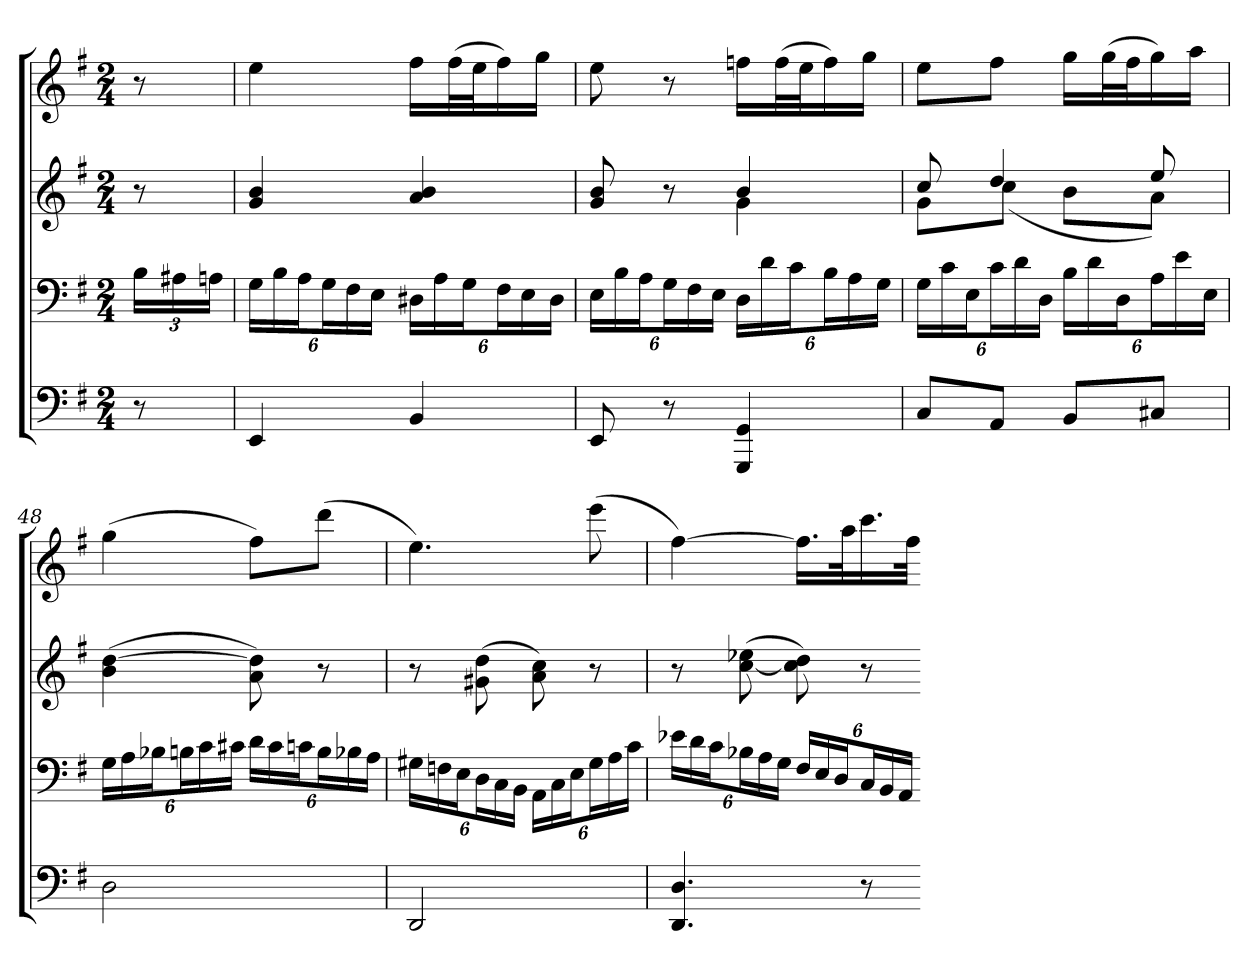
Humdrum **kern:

**kern	**kern	**kern	**kern
*part4	*part3	*part2	*part1
*staff4	*staff3	*staff2	*staff1
*clefF4	*clefF4	*clefG2	*clefG2
*k[f#]	*k[f#]	*k[f#]	*k[f#]
*G:	*G:	*G:	*G:
*M2/4	*M2/4	*M2/4	*M2/4
=	=	=	=
8r	24BLL	8r	8r
.	24A#X	.	.
.	24AnJJ	.	.
=45	=45	=45	=45
4EE	24GLL	4g 4b	4ee
.	24B	.	.
.	24AJ	.	.
.	24GL	.	.
.	24F#	.	.
.	24EJJ	.	.
4BB	24D#XLL	4a 4b	16ff#LL
.	24A	.	.
.	.	.	(32ff#L
.	24GJ	.	.
.	.	.	32eeJ
.	24F#L	.	16ff#)
.	24E	.	.
.	.	.	16ggJJ
.	24D#JJ	.	.
=46	=46	=46	=46
*	*	*^	*
8EE	24ELL	8g 8b	4ryy	8ee
.	24B	.	.	.
.	24AJ	.	.	.
8r	24GL	8r	.	8r
.	24F#	.	.	.
.	24EJJ	.	.	.
4GGG 4GG	24DLL	4b	4g	16ffnLL
.	24d	.	.	.
.	.	.	.	(32ffL
.	24cJ	.	.	.
.	.	.	.	32eeJ
.	24BL	.	.	16ff)
.	24A	.	.	.
.	.	.	.	16ggJJ
.	24GJJ	.	.	.
=47	=47	=47	=47	=47
8CL	24GLL	8cc	8gL	8eeL
.	24c	.	.	.
.	24EJ	.	.	.
8AAJ	24cL	4dd	(8ccJ	8ff#J
.	24d	.	.	.
.	24DJJ	.	.	.
8BBL	24BLL	.	8bL	16ggLL
.	24d	.	.	.
.	.	.	.	(32ggL
.	24DJ	.	.	.
.	.	.	.	32ff#J
8C#XJ	24AL	8ee	8aJ)	16gg)
.	24e	.	.	.
.	.	.	.	16aaJJ
.	24EJJ	.	.	.
*	*	*v	*v	*
=48	=48	=48	=48
2D	24GLL	(4b [4dd	(4gg
.	24A	.	.
.	24B-XJ	.	.
.	24BnL	.	.
.	24c	.	.
.	24c#XJJ	.	.
.	24dLL	8a 8dd])	8ff#L)
.	24c#	.	.
.	24cnJ	.	.
.	24BL	8r	(8dddJ
.	24B-X	.	.
.	24AJJ	.	.
=49	=49	=49	=49
2DD	24G#XLL	8r	4.ee)
.	24Fn	.	.
.	24EJ	.	.
.	24DL	(8g#X 8dd	.
.	24C	.	.
.	24BBJJ	.	.
.	24AALL	8a 8cc)	.
.	24C	.	.
.	24EJ	.	.
.	24G#L	8r	(8eee
.	24A	.	.
.	24cJJ	.	.
=50	=50	=50	=50
4.DD 4.D	24e-XLL	8r	[4ff#)
.	24d	.	.
.	24cJ	.	.
.	24B-XL	([8cc 8ee-X	.
.	24A	.	.
.	24GJJ	.	.
.	24F#LL	8cc] 8dd)	16.ff#LL]
.	24E	.	.
.	24DJ	.	.
.	.	.	32aaK
8r	24CL	8r	16.ccc
.	24BB	.	.
.	24AAJJ	.	.
.	.	.	32ff#JJk
=-	=-	=-	=-
*-	*-	*-	*-
